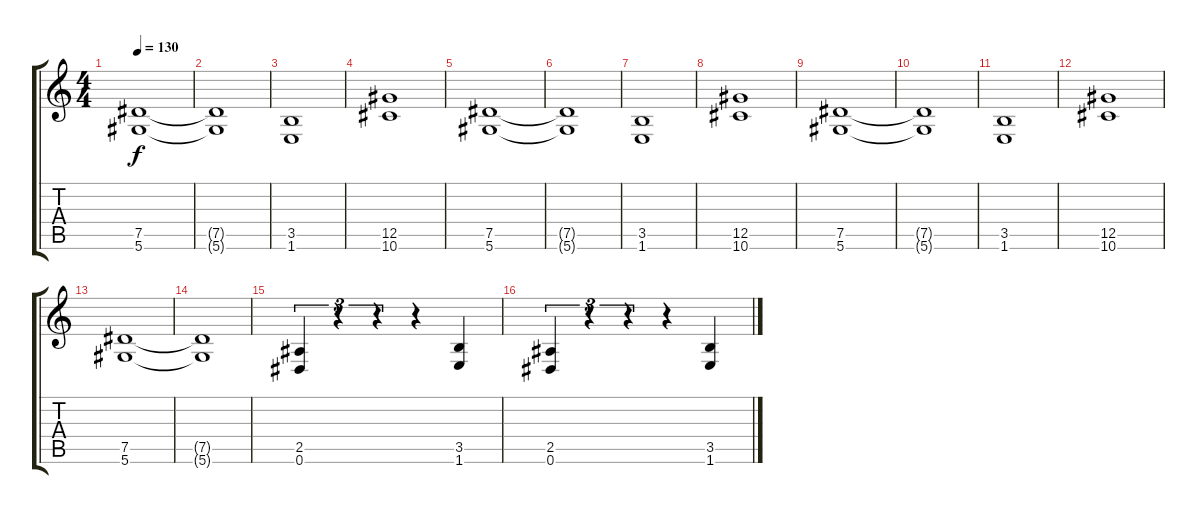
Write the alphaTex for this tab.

\track "" {instrument distortionguitar}
\staff {score tabs}
\tuning (Eb4 Bb3 Gb3 Db3 Ab2 Eb2) {hide}
\ts (4 4)
\tempo 130
\clef g2
\ks c
(7.5 5.6).1{dy f} |
(7.5{t} 5.6{t}).1 |
(3.5 1.6).1 |
(12.5 10.6).1 |
(7.5 5.6).1 |
(7.5{t} 5.6{t}).1 |
(3.5 1.6).1 |
(12.5 10.6).1 |
(7.5 5.6).1 |
(7.5{t} 5.6{t}).1 |
(3.5 1.6).1 |
(12.5 10.6).1 |
(7.5 5.6).1 |
(7.5{t} 5.6{t}).1 |
(2.5 0.6).4{tu (3 2)} r.4{tu (3 2)} r.4{tu (3 2)} r.4 (3.5 1.6).4 |
(2.5 0.6).4{tu (3 2)} r.4{tu (3 2)} r.4{tu (3 2)} r.4 (3.5 1.6).4
